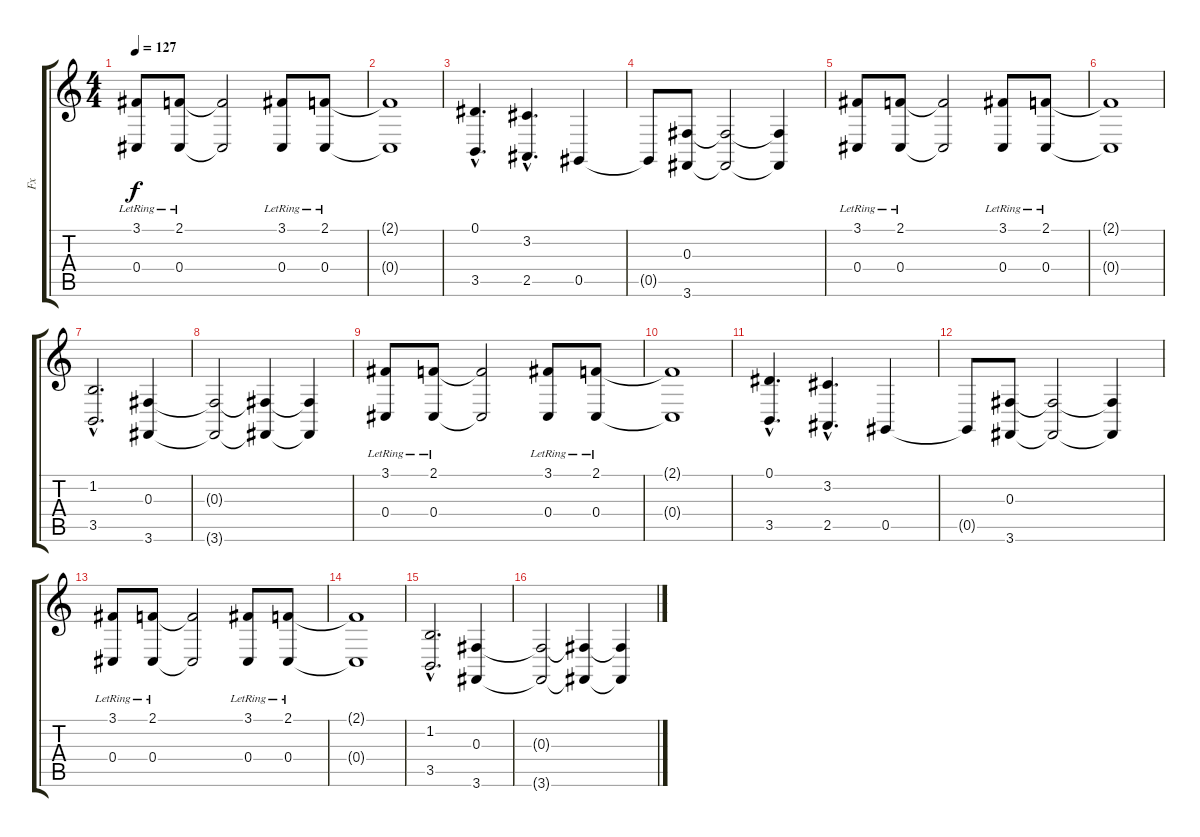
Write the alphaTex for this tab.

\track ("Fx" "Fx") {instrument pad2warm}
\staff {score tabs}
\tuning (Eb4 Bb3 Gb3 Db3 Ab2 Eb2) {hide}
\ts (4 4)
\tempo 127
\clef g2
\ks c
(3.1{lr} 0.4{lr}).8{dy f instrument pad2warm} (2.1{lr} 0.4{lr}).8 (2.1{t} 0.4{t}).2 (3.1{lr} 0.4{lr}).8 (2.1{lr} 0.4{lr}).8 |
(2.1{t} 0.4{t}).1 |
(0.1{hac} 3.5{hac}).4{d} (3.2{hac} 2.5{hac}).4{d} 0.5.4 |
0.5{t}.8 (0.3 3.6).8 (0.3{t} 3.6{t}).2 (0.3{t} 3.6{t}).4{volume 8} |
(3.1{lr} 0.4{lr}).8{volume 7} (2.1{lr} 0.4{lr}).8 (2.1{t} 0.4{t}).2 (3.1{lr} 0.4{lr}).8 (2.1{lr} 0.4{lr}).8 |
(2.1{t} 0.4{t}).1 |
(1.2{hac} 3.5{hac}).2{d} (0.3 3.6).4 |
(0.3{t} 3.6{t}).2 (0.3{t} 3.6{t}).4 (0.3{t} 3.6{t}).4{volume 8} |
(3.1{lr} 0.4{lr}).8{volume 7} (2.1{lr} 0.4{lr}).8 (2.1{t} 0.4{t}).2 (3.1{lr} 0.4{lr}).8 (2.1{lr} 0.4{lr}).8 |
(2.1{t} 0.4{t}).1 |
(0.1{hac} 3.5{hac}).4{d} (3.2{hac} 2.5{hac}).4{d} 0.5.4 |
0.5{t}.8 (0.3 3.6).8 (0.3{t} 3.6{t}).2 (0.3{t} 3.6{t}).4{volume 8} |
(3.1{lr} 0.4{lr}).8{volume 7} (2.1{lr} 0.4{lr}).8 (2.1{t} 0.4{t}).2 (3.1{lr} 0.4{lr}).8 (2.1{lr} 0.4{lr}).8 |
(2.1{t} 0.4{t}).1 |
(1.2{hac} 3.5{hac}).2{d} (0.3 3.6).4 |
(0.3{t} 3.6{t}).2 (0.3{t} 3.6{t}).4 (0.3{t} 3.6{t}).4{volume 8}
